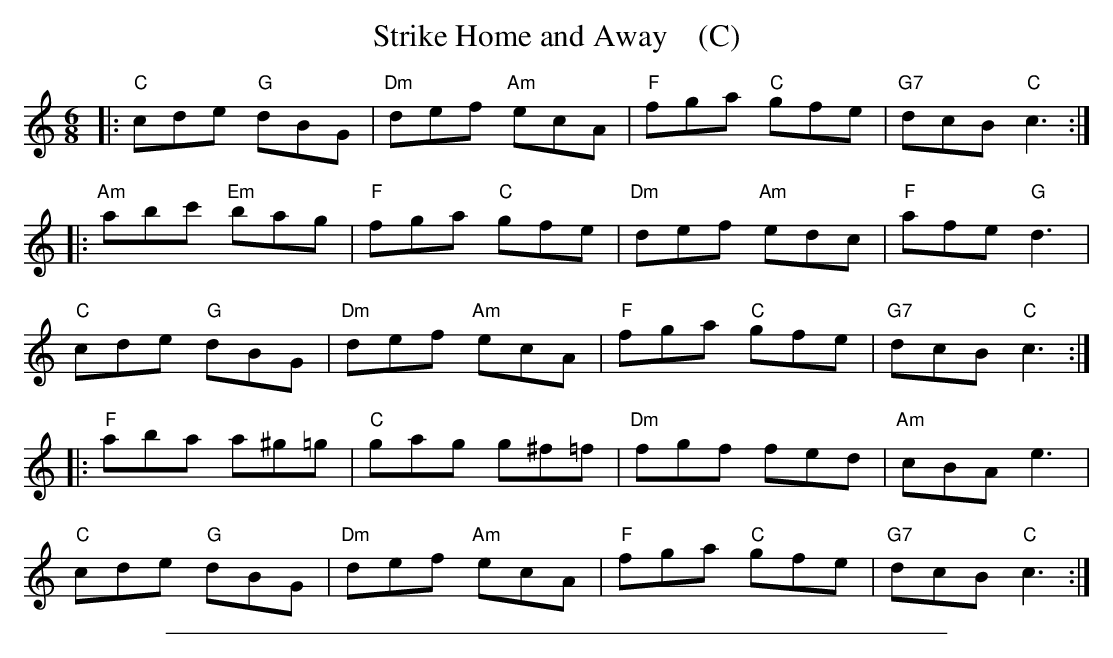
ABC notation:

X:1
T: Strike Home and Away    (C)
M: 6/8
L: 1/8
K: C
|: "C"cde "G"dBG   | "Dm"def "Am"ecA   | "F"fga "C"gfe | "G7"dcB "C"c3 :|
|: "Am"abc' "Em"bag   | "F"fga "C"gfe   | "Dm"def "Am"edc | "F"afe "G"d3 |
   "C"cde "G"dBG   | "Dm"def "Am"ecA   | "F"fga "C"gfe | "G7"dcB "C"c3 :|
|: "F"aba a^g=g | "C"gag g^f=f | "Dm"fgf fed | "Am"cBA e3 |
   "C"cde "G"dBG   | "Dm"def "Am"ecA   | "F"fga "C"gfe | "G7"dcB "C"c3 :|
